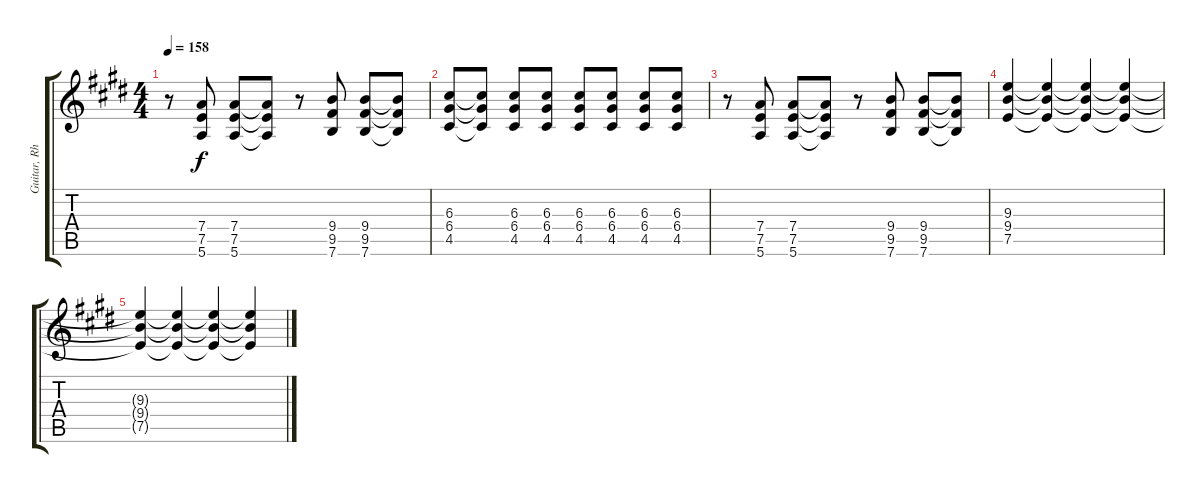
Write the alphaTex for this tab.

\track ("Guitar, Rhythm" "Guitar, Rh") {instrument overdrivenguitar}
\staff {score tabs}
\tuning (E4 B3 G3 D3 A2 E2) {hide}
\ts (4 4)
\tempo 158
\clef g2
\ks c#minor
r.8{dy f} (7.4 7.5 5.6).8 (7.4 7.5 5.6).8 (7.4{t} 7.5{t} 5.6{t}).8 r.8 (9.4 9.5 7.6).8 (9.4 9.5 7.6).8 (9.4{t} 9.5{t} 7.6{t}).8 |
(6.3 6.4 4.5).8 (6.3{t} 6.4{t} 4.5{t}).8 (6.3 6.4 4.5).8 (6.3 6.4 4.5).8 (6.3 6.4 4.5).8 (6.3 6.4 4.5).8 (6.3 6.4 4.5).8 (6.3 6.4 4.5).8 |
r.8 (7.4 7.5 5.6).8 (7.4 7.5 5.6).8 (7.4{t} 7.5{t} 5.6{t}).8 r.8 (9.4 9.5 7.6).8 (9.4 9.5 7.6).8 (9.4{t} 9.5{t} 7.6{t}).8 |
(9.3 9.4 7.5).4 (9.3{t} 9.4{t} 7.5{t}).4 (9.3{t} 9.4{t} 7.5{t}).4 (9.3{t} 9.4{t} 7.5{t}).4 |
(9.3{t} 9.4{t} 7.5{t}).4 (9.3{t} 9.4{t} 7.5{t}).4 (9.3{t} 9.4{t} 7.5{t}).4 (9.3{t} 9.4{t} 7.5{t}).4
